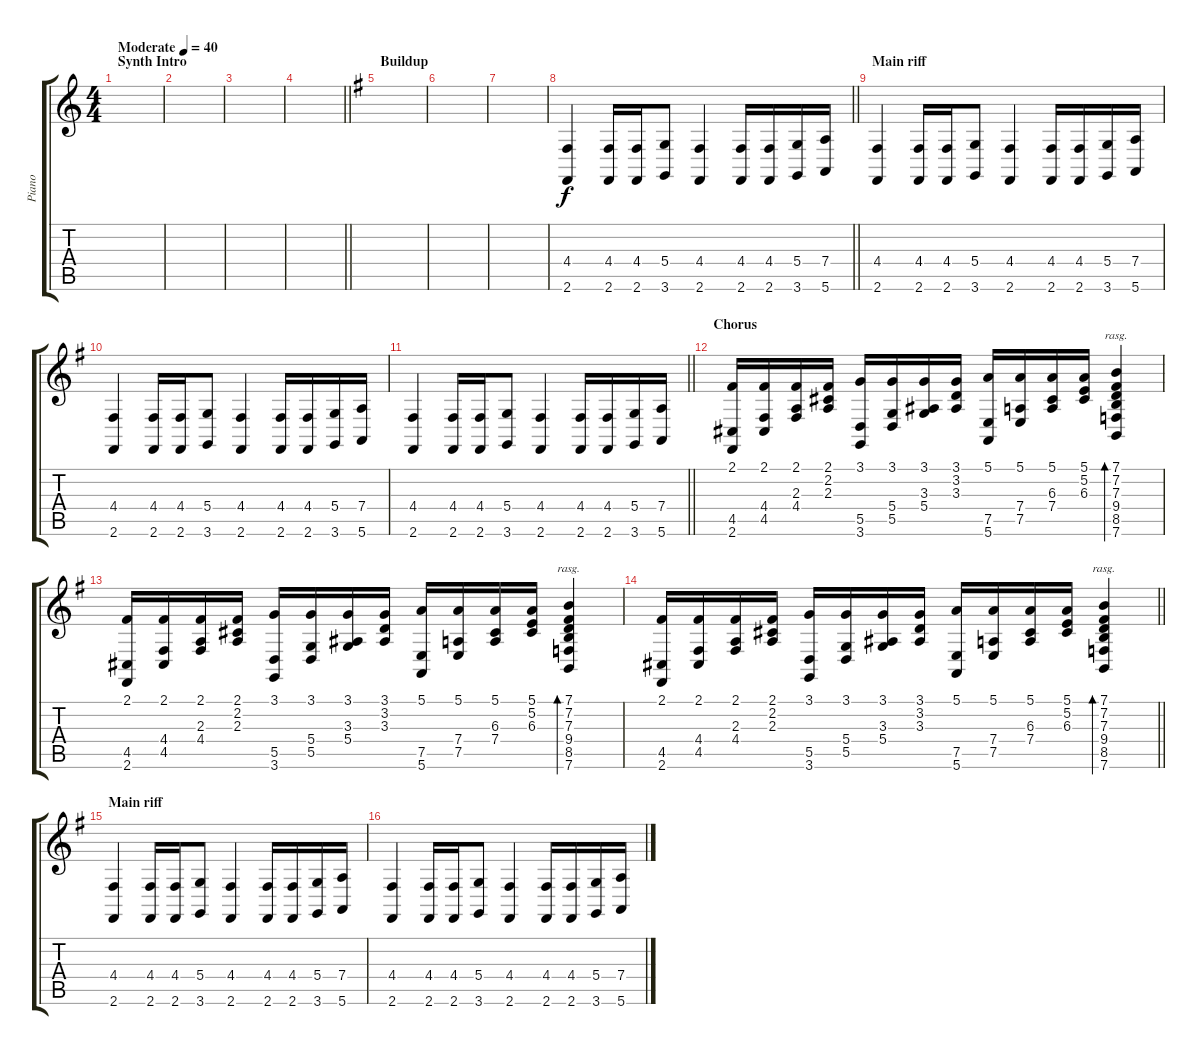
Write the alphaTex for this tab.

\track ("Piano" "Piano") {instrument acousticgrandpiano}
\staff {score tabs}
\tuning (E4 B3 G3 D3 A2 E2) {hide}
\ts (4 4)
\section ("" "Synth Intro")
\tempo (40 "Moderate")
\clef g2
\ks c
|
|
|
\barLineRight lightlight
|
\section ("" "Buildup")
\ks eminor
|
|
|
\barLineRight lightlight
(4.4 2.6).4 (4.4 2.6).16 (4.4 2.6).16 (5.4 3.6).8 (4.4 2.6).4 (4.4 2.6).16 (4.4 2.6).16 (5.4 3.6).16 (7.4 5.6).16 |
\section ("" "Main riff")
(4.4 2.6).4{dy f} (4.4 2.6).16 (4.4 2.6).16 (5.4 3.6).8 (4.4 2.6).4 (4.4 2.6).16 (4.4 2.6).16 (5.4 3.6).16 (7.4 5.6).16 |
(4.4 2.6).4 (4.4 2.6).16 (4.4 2.6).16 (5.4 3.6).8 (4.4 2.6).4 (4.4 2.6).16 (4.4 2.6).16 (5.4 3.6).16 (7.4 5.6).16 |
\barLineRight lightlight
(4.4 2.6).4 (4.4 2.6).16 (4.4 2.6).16 (5.4 3.6).8 (4.4 2.6).4 (4.4 2.6).16 (4.4 2.6).16 (5.4 3.6).16 (7.4 5.6).16 |
\section ("" "Chorus")
(2.1 4.5 2.6).16 (2.1 4.4 4.5).16 (2.1 2.3 4.4).16 (2.1 2.2 2.3).16 (3.1 5.5 3.6).16 (3.1 5.4 5.5).16 (3.1 3.3 5.4).16 (3.1 3.2 3.3).16 (5.1 7.5 5.6).16 (5.1 7.4 7.5).16 (5.1 6.3 7.4).16 (5.1 5.2 6.3).16 (7.1 7.2 7.3 9.4 8.5 7.6).4{bd 120 rasg ii} |
(2.1 4.5 2.6).16 (2.1 4.4 4.5).16 (2.1 2.3 4.4).16 (2.1 2.2 2.3).16 (3.1 5.5 3.6).16 (3.1 5.4 5.5).16 (3.1 3.3 5.4).16 (3.1 3.2 3.3).16 (5.1 7.5 5.6).16 (5.1 7.4 7.5).16 (5.1 6.3 7.4).16 (5.1 5.2 6.3).16 (7.1 7.2 7.3 9.4 8.5 7.6).4{bd 120 rasg ii} |
\barLineRight lightlight
(2.1 4.5 2.6).16 (2.1 4.4 4.5).16 (2.1 2.3 4.4).16 (2.1 2.2 2.3).16 (3.1 5.5 3.6).16 (3.1 5.4 5.5).16 (3.1 3.3 5.4).16 (3.1 3.2 3.3).16 (5.1 7.5 5.6).16 (5.1 7.4 7.5).16 (5.1 6.3 7.4).16 (5.1 5.2 6.3).16 (7.1 7.2 7.3 9.4 8.5 7.6).4{bd 120 rasg ii} |
\section ("" "Main riff")
(4.4 2.6).4 (4.4 2.6).16 (4.4 2.6).16 (5.4 3.6).8 (4.4 2.6).4 (4.4 2.6).16 (4.4 2.6).16 (5.4 3.6).16 (7.4 5.6).16 |
(4.4 2.6).4 (4.4 2.6).16 (4.4 2.6).16 (5.4 3.6).8 (4.4 2.6).4 (4.4 2.6).16 (4.4 2.6).16 (5.4 3.6).16 (7.4 5.6).16
